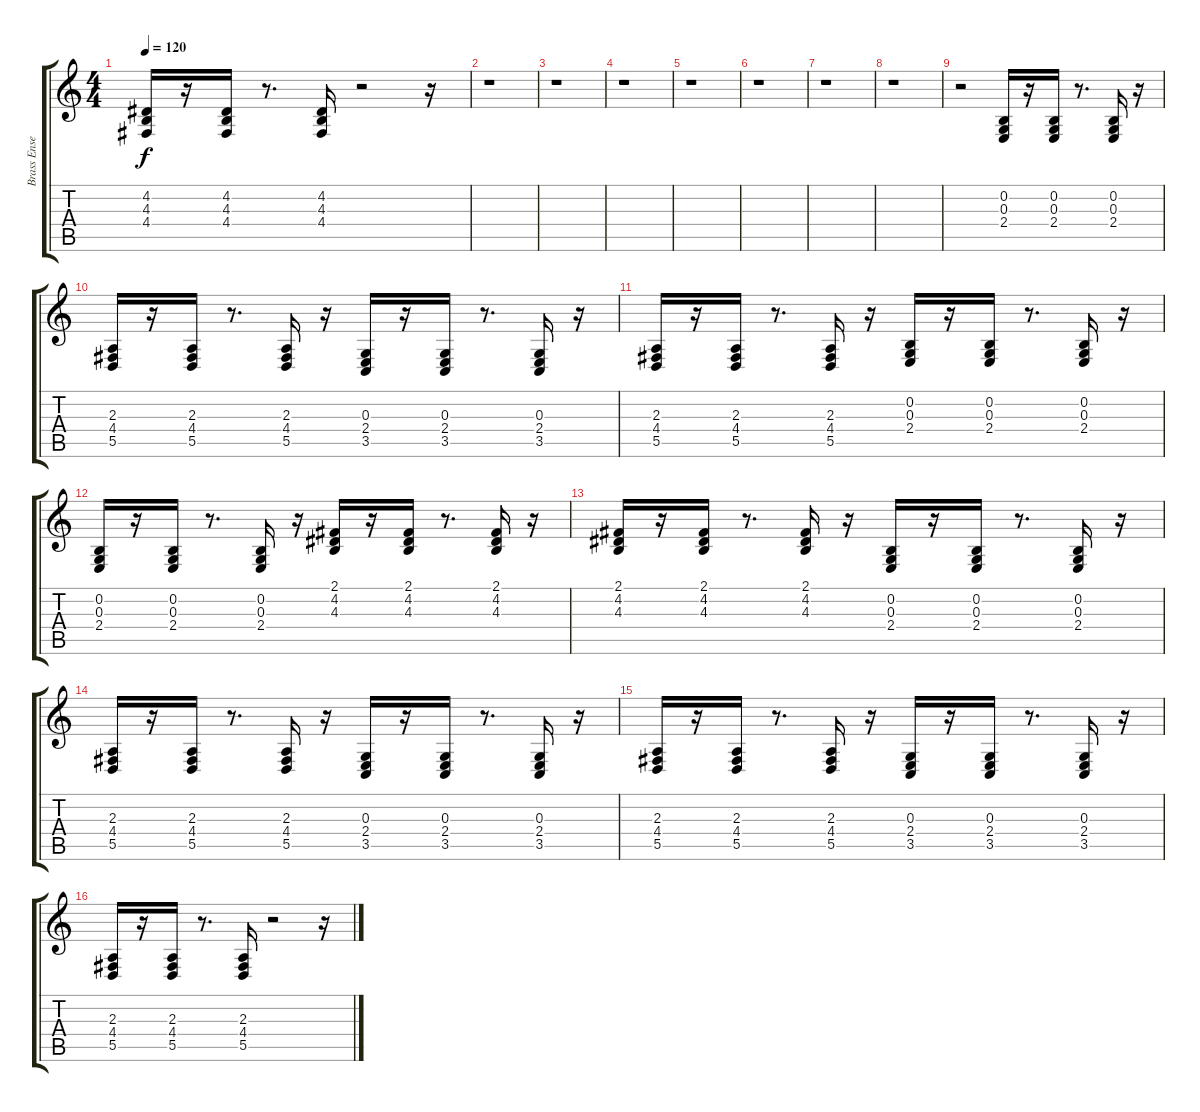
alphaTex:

\track ("Brass Ensemble (MIDI)" "Brass Ense") {instrument brasssection}
\staff {score tabs}
\tuning (E4 B3 G3 D3 A2 E2) {hide}
\ts (4 4)
\tempo 120
\clef g2
\ks c
(4.2 4.3 4.4).16{dy f} r.16 (4.2 4.3 4.4).16 r.8{d} (4.2 4.3 4.4).16 r.2 r.16 |
r.1 |
r.1 |
r.1 |
r.1 |
r.1 |
r.1 |
r.1 |
r.2 (0.2 0.3 2.4).16 r.16 (0.2 0.3 2.4).16 r.8{d} (0.2 0.3 2.4).16 r.16 |
(2.3 4.4 5.5).16 r.16 (2.3 4.4 5.5).16 r.8{d} (2.3 4.4 5.5).16 r.16 (0.3 2.4 3.5).16 r.16 (0.3 2.4 3.5).16 r.8{d} (0.3 2.4 3.5).16 r.16 |
(2.3 4.4 5.5).16 r.16 (2.3 4.4 5.5).16 r.8{d} (2.3 4.4 5.5).16 r.16 (0.2 0.3 2.4).16 r.16 (0.2 0.3 2.4).16 r.8{d} (0.2 0.3 2.4).16 r.16 |
(0.2 0.3 2.4).16 r.16 (0.2 0.3 2.4).16 r.8{d} (0.2 0.3 2.4).16 r.16 (2.1 4.2 4.3).16 r.16 (2.1 4.2 4.3).16 r.8{d} (2.1 4.2 4.3).16 r.16 |
(2.1 4.2 4.3).16 r.16 (2.1 4.2 4.3).16 r.8{d} (2.1 4.2 4.3).16 r.16 (0.2 0.3 2.4).16 r.16 (0.2 0.3 2.4).16 r.8{d} (0.2 0.3 2.4).16 r.16 |
(2.3 4.4 5.5).16 r.16 (2.3 4.4 5.5).16 r.8{d} (2.3 4.4 5.5).16 r.16 (0.3 2.4 3.5).16 r.16 (0.3 2.4 3.5).16 r.8{d} (0.3 2.4 3.5).16 r.16 |
(2.3 4.4 5.5).16 r.16 (2.3 4.4 5.5).16 r.8{d} (2.3 4.4 5.5).16 r.16 (0.3 2.4 3.5).16 r.16 (0.3 2.4 3.5).16 r.8{d} (0.3 2.4 3.5).16 r.16 |
(2.3 4.4 5.5).16 r.16 (2.3 4.4 5.5).16 r.8{d} (2.3 4.4 5.5).16 r.2 r.16
